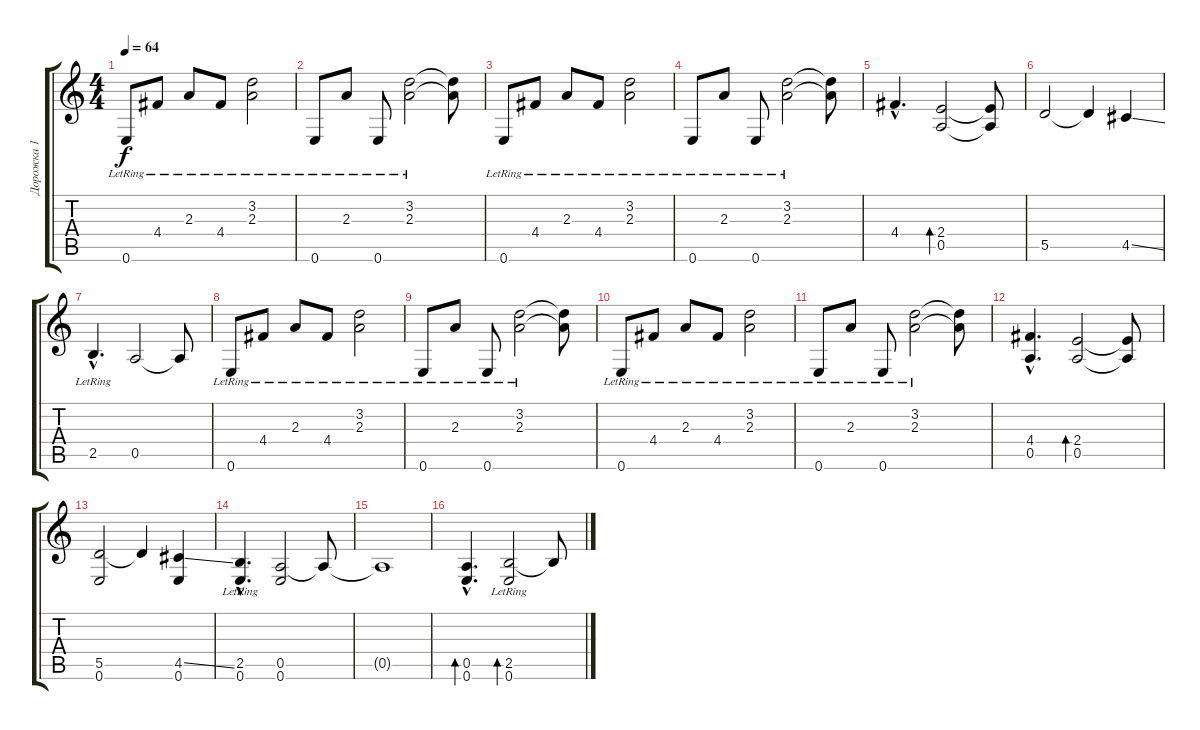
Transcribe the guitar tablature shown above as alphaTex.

\track ("Дорожка 1" "Дорожка 1") {instrument electricguitarjazz}
\staff {score tabs}
\tuning (E4 B3 G3 D3 A2 E2) {hide}
\ts (4 4)
\section ("" "")
\tempo 64
\clef g2
\ks c
0.6{lr}.8{dy f} 4.4{lr}.8 2.3{lr}.8 4.4{lr}.8 (3.2{lr} 2.3{lr}).2 |
0.6{lr}.8 2.3{lr}.8 0.6{lr}.8 (3.2{lr} 2.3{lr}).2 (3.2{t} 2.3{t}).8 |
0.6{lr}.8 4.4{lr}.8 2.3{lr}.8 4.4{lr}.8 (3.2{lr} 2.3{lr}).2 |
0.6{lr}.8 2.3{lr}.8 0.6{lr}.8 (3.2{lr} 2.3{lr}).2 (3.2{t} 2.3{t}).8 |
4.4{hac}.4{d} (2.4 0.5).2{bd 120} (2.4{t} 0.5{t}).8 |
5.5.2 5.5{t}.4 4.5{ss}.4 |
2.5{hac lr}.4{d} 0.5.2 0.5{t}.8 |
0.6{lr}.8 4.4{lr}.8 2.3{lr}.8 4.4{lr}.8 (3.2{lr} 2.3{lr}).2 |
0.6{lr}.8 2.3{lr}.8 0.6{lr}.8 (3.2{lr} 2.3{lr}).2 (3.2{t} 2.3{t}).8 |
0.6{lr}.8 4.4{lr}.8 2.3{lr}.8 4.4{lr}.8 (3.2{lr} 2.3{lr}).2 |
0.6{lr}.8 2.3{lr}.8 0.6{lr}.8 (3.2{lr} 2.3{lr}).2 (3.2{t} 2.3{t}).8 |
(4.4{hac} 0.5{hac}).4{d} (2.4 0.5).2{bd 120} (2.4{t} 0.5{t}).8 |
(5.5 0.6).2 5.5{t}.4 (4.5{ss} 0.6).4 |
(2.5{hac lr} 0.6{hac}).4{d} (0.5 0.6).2 0.5{t}.8 |
0.5{t}.1 |
(0.5{hac} 0.6{hac}).4{d bd 120} (2.5 0.6{lr}).2{bd 120} 2.5{t}.8
